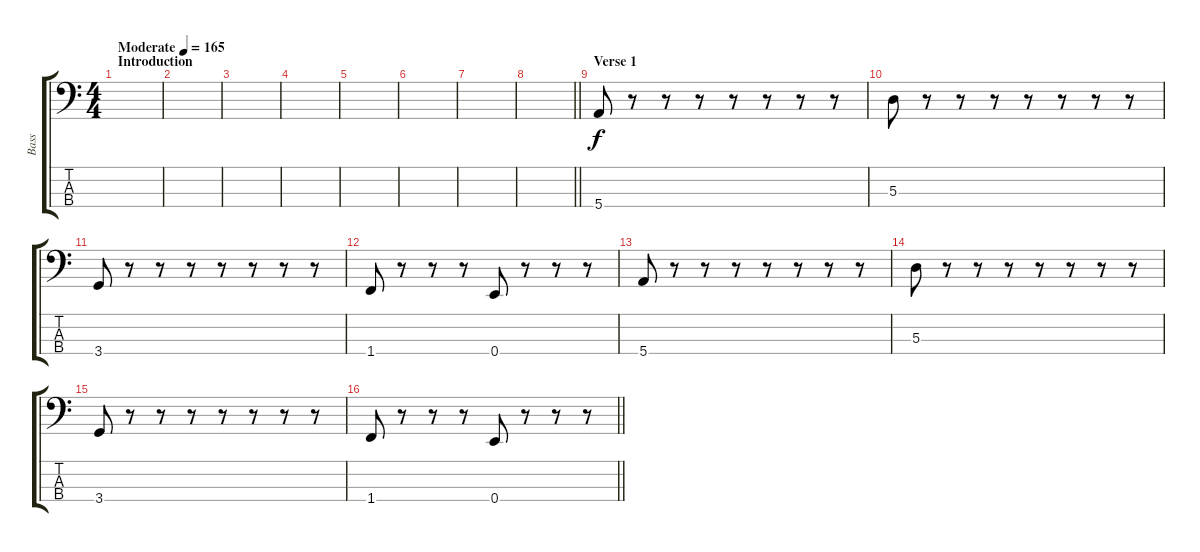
\track ("Bass" "Bass") {instrument electricbassfinger}
\staff {score tabs}
\tuning (G2 D2 A1 E1) {hide}
\ts (4 4)
\section ("" "Introduction")
\tempo (165 "Moderate")
\clef f4
\ks c
|
|
|
|
|
|
|
\barLineRight lightlight
|
\section ("" "Verse 1")
5.4.8 r.8 r.8 r.8 r.8 r.8 r.8 r.8 |
5.3.8 r.8 r.8 r.8 r.8 r.8 r.8 r.8 |
3.4.8 r.8 r.8 r.8 r.8 r.8 r.8 r.8 |
1.4.8 r.8 r.8 r.8 0.4.8 r.8 r.8 r.8 |
5.4.8 r.8 r.8 r.8 r.8 r.8 r.8 r.8 |
5.3.8 r.8 r.8 r.8 r.8 r.8 r.8 r.8 |
3.4.8 r.8 r.8 r.8 r.8 r.8 r.8 r.8 |
\barLineRight lightlight
1.4.8 r.8 r.8 r.8 0.4.8 r.8 r.8 r.8
